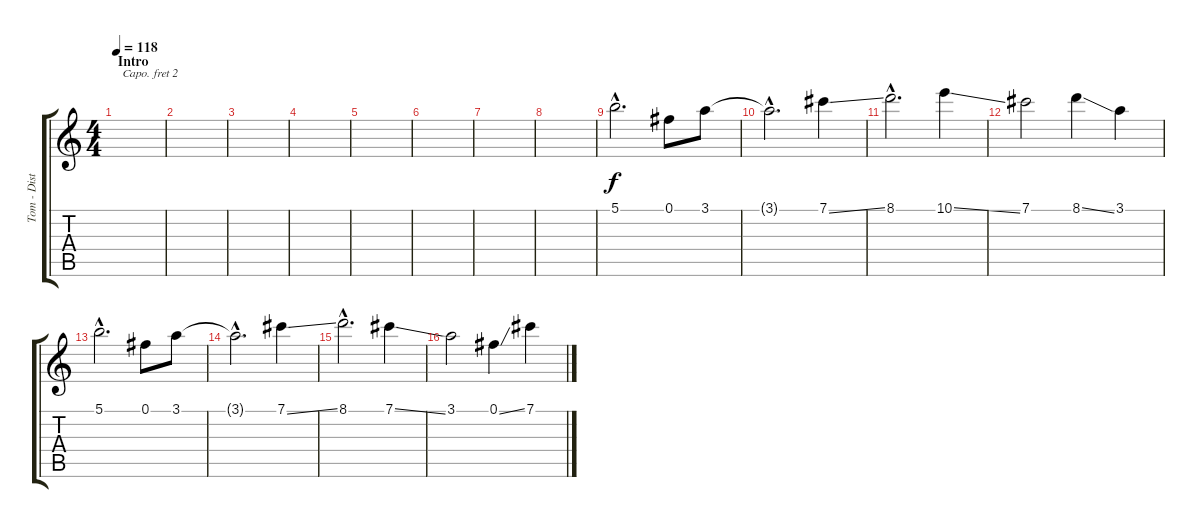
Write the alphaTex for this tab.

\track ("Tom - Distortion" "Tom - Dist") {instrument distortionguitar}
\staff {score tabs}
\capo 2
\tuning (E4 B3 G3 D3 A2 E2) {hide}
\ts (4 4)
\section ("" "Intro")
\tempo 118
\clef g2
\ks c
|
|
|
|
|
|
|
|
5.1{hac}.2{d} 0.1.8 3.1.8 |
3.1{hac t}.2{d} 7.1{ss}.4 |
8.1{hac}.2{d} 10.1{ss}.4 |
7.1.2 8.1{ss}.4 3.1.4 |
5.1{hac}.2{d} 0.1.8 3.1.8 |
3.1{hac t}.2{d} 7.1{ss}.4 |
8.1{hac}.2{d} 7.1{ss}.4 |
3.1.2 0.1{ss}.4 7.1.4
